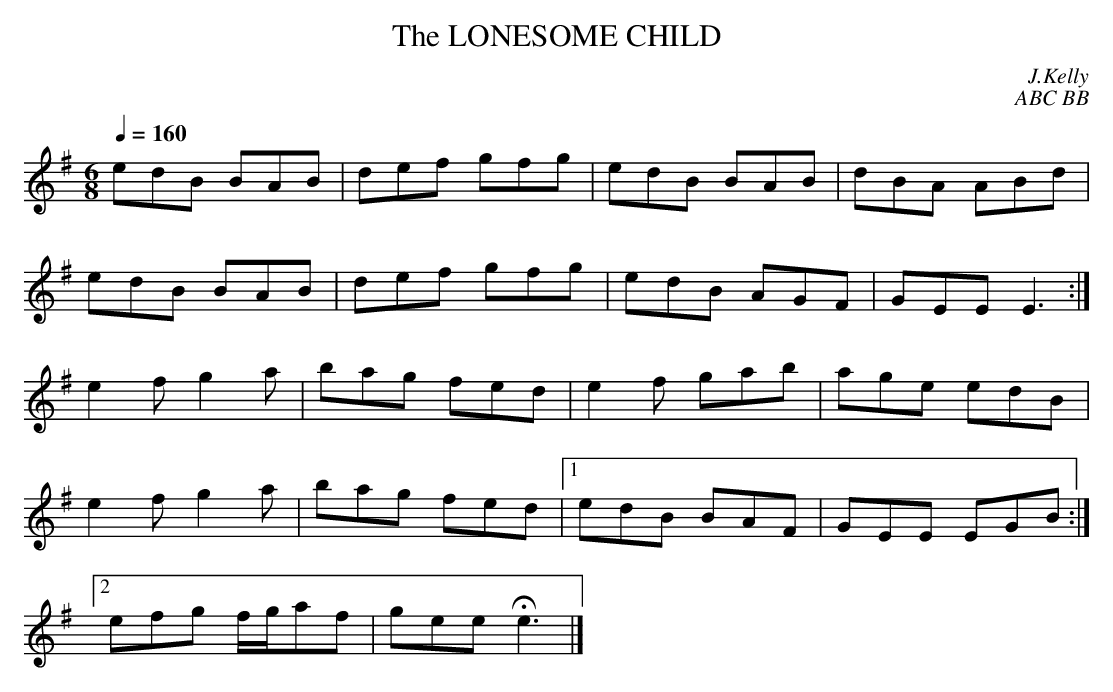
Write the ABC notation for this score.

X:1
T:LONESOME CHILD, The
C:J.Kelly
C:ABC BB
M:6/8
L:1/8
Q:1/4=160
K:Em
edB BAB|def gfg|edB BAB|dBA ABd|
edB BAB|def gfg|edB AGF|GEE E3:|
e2f g2a|bag fed|e2f gab|age edB|
e2f g2a|bag fed|1 edB BAF|GEE EGB:|
[2 efg f/g/af|gee He3|]
